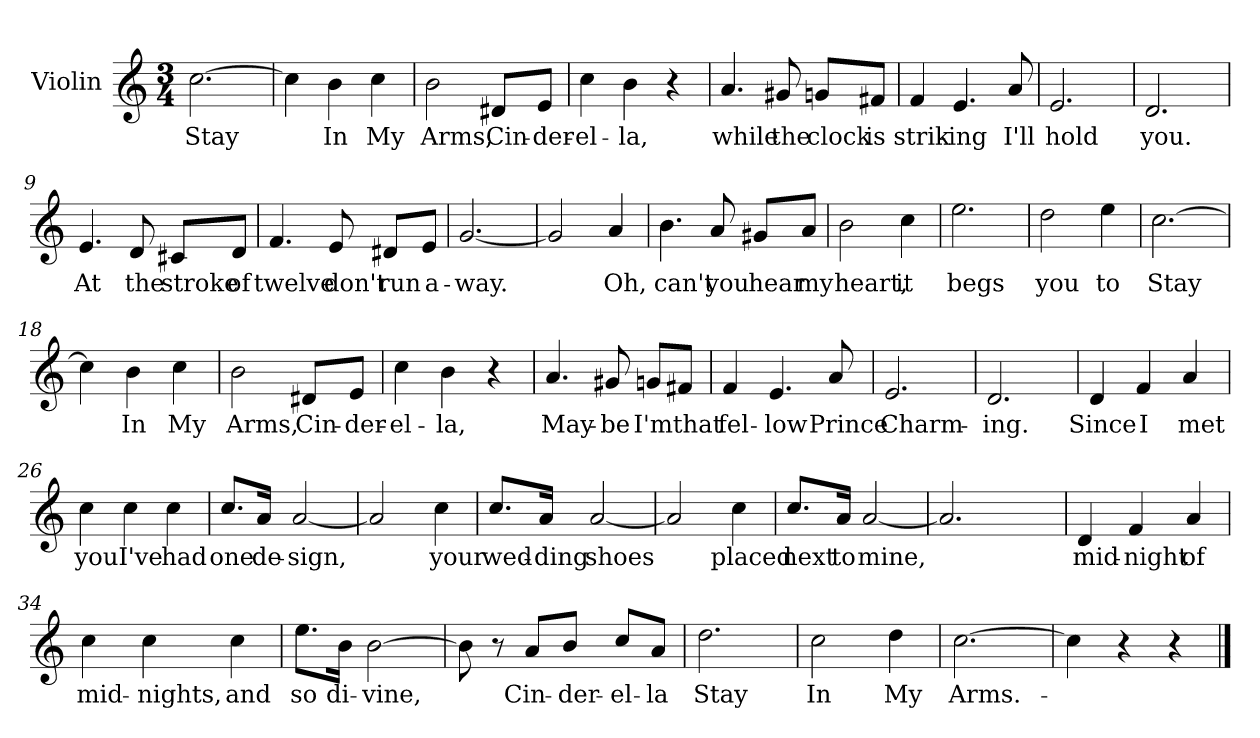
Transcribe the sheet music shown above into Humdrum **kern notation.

**kern	**text
*part1	*part1
*staff1	*staff1
*I"Violin	*
*I'Vln	*
*clefG2	*
*k[]	*
*C:	*
*M3/4	*
=1	=1
[2.cc\	Stay
=2	=2
4cc\]	.
4b\	In
4cc\	My
=3	=3
2b\	Arms,
8d#X/L	Cin-
8e/J	-der-
=4	=4
4cc\	-el-
4b\	-la,
4r	.
=5	=5
4.a/	while
8g#X/	the
8gn/L	clock
8f#X/J	is
!!LO:LB:g=z
=6	=6
4f/	strik-
4.e/	-ing
8a/	I'll
=7	=7
2.e/	hold
=8	=8
2.d/	you.
=9	=9
4.e/	At
8d/	the
8c#X/L	stroke
8d/J	of
=10	=10
4.f/	twelve
8e/	don't
8d#X/L	run
8e/J	a-
!!LO:LB:g=z
=11	=11
[2.g/	-way.
=12	=12
2g/]	.
4a/	Oh,
=13	=13
4.b\	can't
8a/	you
8g#X/L	hear
8a/J	my
=14	=14
2b\	heart,
4cc\	it
=15	=15
2.ee\	begs
!!LO:LB:g=z
=16	=16
2dd\	you
4ee\	to
=17	=17
[2.cc\	Stay
=18	=18
4cc\]	.
4b\	In
4cc\	My
=19	=19
2b\	Arms,
8d#X/L	Cin-
8e/J	-der-
=20	=20
4cc\	-el-
4b\	-la,
4r	.
!!LO:LB:g=z
=21	=21
4.a/	May-
8g#X/	-be
8gn/L	I'm
8f#X/J	that
=22	=22
4f/	fel-
4.e/	-low
8a/	Prince
=23	=23
2.e/	Charm-
=24	=24
2.d/	-ing.
=25	=25
4d/	Since
4f/	I
4a/	met
!!LO:LB:g=z
=26	=26
4cc\	you
4cc\	I've
4cc\	had
=27	=27
8.cc/L	one
16a/Jk	de-
[2a/	-sign,
=28	=28
2a/]	.
4cc\	your
=29	=29
8.cc/L	wed-
16a/Jk	-ding
[2a/	shoes
=30	=30
2a/]	.
4cc\	placed
=31	=31
8.cc/L	next
16a/Jk	to
[2a/	mine,
=32	=32
2.a/]	.
=33	=33
4d/	mid-
4f/	-night
4a/	of
!!LO:LB:g=z
=34	=34
4cc\	mid-
4cc\	-nights,
4cc\	and
=35	=35
8.ee\L	so
16b\Jk	di-
[2b\	-vine,
=36	=36
8b\]	.
8r	.
8a/L	Cin-
8b/J	-der-
8cc/L	-el-
8a/J	-la
=37	=37
2.dd\	Stay
=38	=38
2cc\	In
4dd\	My
=39	=39
[2.cc\	Arms.-
=40	=40
4cc\]	.
4r	.
4r	.
==	==
*-	*-
